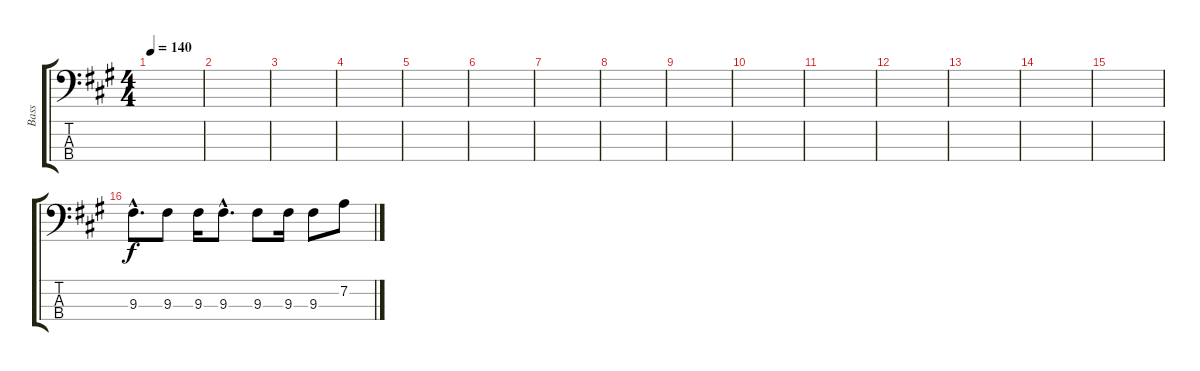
\track ("Bass" "Bass") {instrument electricbassfinger}
\staff {score tabs}
\tuning (G2 D2 A1 E1) {hide}
\ts (4 4)
\tempo 140
\clef f4
\ks a
|
|
|
|
|
|
|
|
|
|
|
|
|
|
|
9.3{hac}.8{d} 9.3.8 9.3.16 9.3{hac}.8{d} 9.3.8 9.3.16 9.3.8 7.2.8
